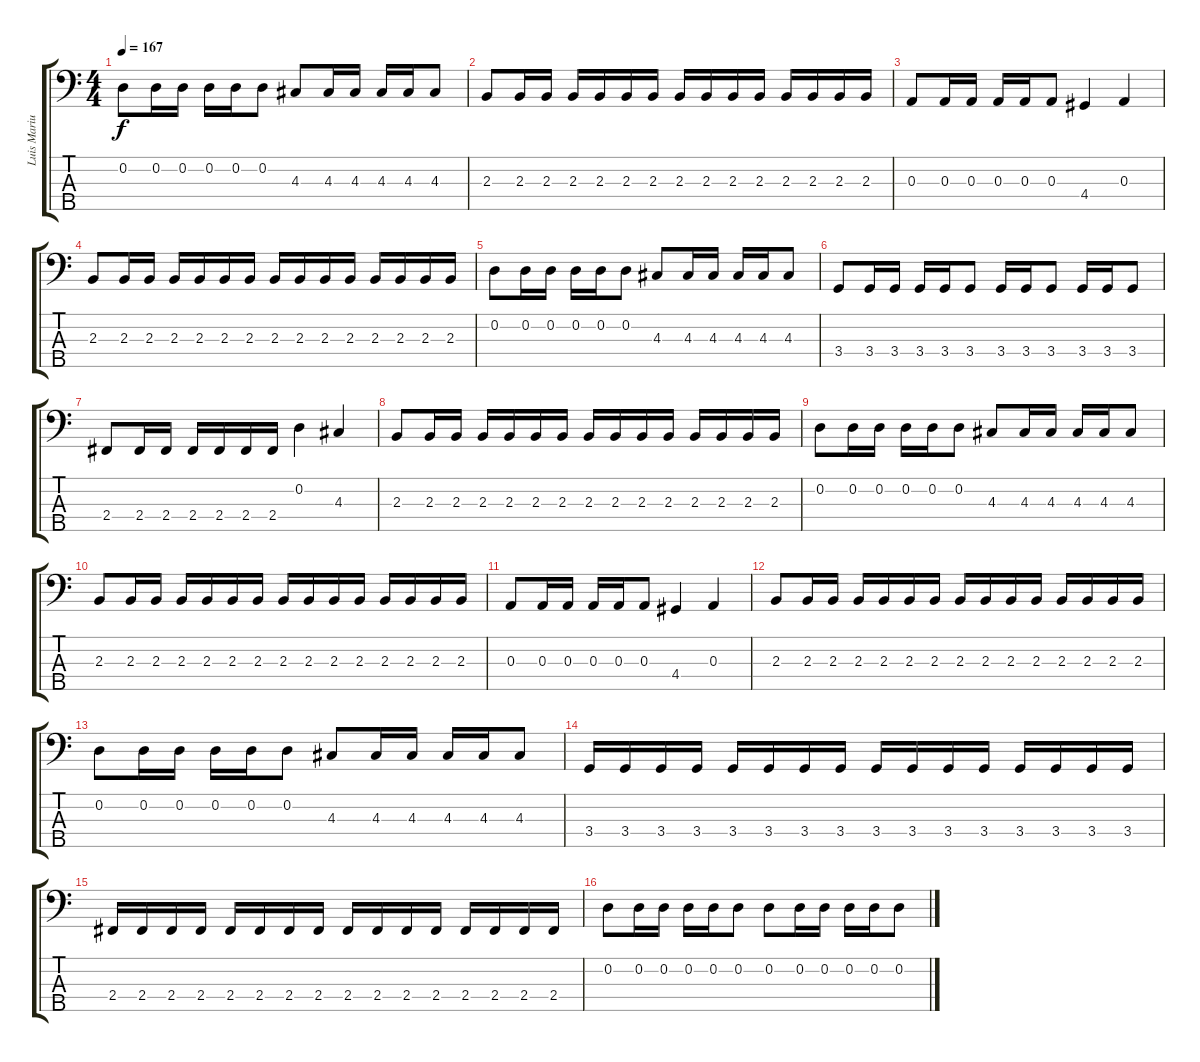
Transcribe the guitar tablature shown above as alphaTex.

\track ("Luis Mariuti" "Luis Mariu") {instrument electricbasspick}
\staff {score tabs}
\tuning (G2 D2 A1 E1 B0) {hide}
\ts (4 4)
\tempo 167
\clef f4
\ks c
0.2.8{dy f} 0.2.16 0.2.16 0.2.16 0.2.16 0.2.8 4.3.8 4.3.16 4.3.16 4.3.16 4.3.16 4.3.8 |
2.3.8 2.3.16 2.3.16 2.3.16 2.3.16 2.3.16 2.3.16 2.3.16 2.3.16 2.3.16 2.3.16 2.3.16 2.3.16 2.3.16 2.3.16 |
0.3.8 0.3.16 0.3.16 0.3.16 0.3.16 0.3.8 4.4.4 0.3.4 |
2.3.8 2.3.16 2.3.16 2.3.16 2.3.16 2.3.16 2.3.16 2.3.16 2.3.16 2.3.16 2.3.16 2.3.16 2.3.16 2.3.16 2.3.16 |
0.2.8 0.2.16 0.2.16 0.2.16 0.2.16 0.2.8 4.3.8 4.3.16 4.3.16 4.3.16 4.3.16 4.3.8 |
3.4.8 3.4.16 3.4.16 3.4.16 3.4.16 3.4.8 3.4.16 3.4.16 3.4.8 3.4.16 3.4.16 3.4.8 |
2.4.8 2.4.16 2.4.16 2.4.16 2.4.16 2.4.16 2.4.16 0.2.4 4.3.4 |
2.3.8 2.3.16 2.3.16 2.3.16 2.3.16 2.3.16 2.3.16 2.3.16 2.3.16 2.3.16 2.3.16 2.3.16 2.3.16 2.3.16 2.3.16 |
0.2.8 0.2.16 0.2.16 0.2.16 0.2.16 0.2.8 4.3.8 4.3.16 4.3.16 4.3.16 4.3.16 4.3.8 |
2.3.8 2.3.16 2.3.16 2.3.16 2.3.16 2.3.16 2.3.16 2.3.16 2.3.16 2.3.16 2.3.16 2.3.16 2.3.16 2.3.16 2.3.16 |
0.3.8 0.3.16 0.3.16 0.3.16 0.3.16 0.3.8 4.4.4 0.3.4 |
2.3.8 2.3.16 2.3.16 2.3.16 2.3.16 2.3.16 2.3.16 2.3.16 2.3.16 2.3.16 2.3.16 2.3.16 2.3.16 2.3.16 2.3.16 |
0.2.8 0.2.16 0.2.16 0.2.16 0.2.16 0.2.8 4.3.8 4.3.16 4.3.16 4.3.16 4.3.16 4.3.8 |
3.4.16 3.4.16 3.4.16 3.4.16 3.4.16 3.4.16 3.4.16 3.4.16 3.4.16 3.4.16 3.4.16 3.4.16 3.4.16 3.4.16 3.4.16 3.4.16 |
2.4.16 2.4.16 2.4.16 2.4.16 2.4.16 2.4.16 2.4.16 2.4.16 2.4.16 2.4.16 2.4.16 2.4.16 2.4.16 2.4.16 2.4.16 2.4.16 |
0.2.8 0.2.16 0.2.16 0.2.16 0.2.16 0.2.8 0.2.8 0.2.16 0.2.16 0.2.16 0.2.16 0.2.8
